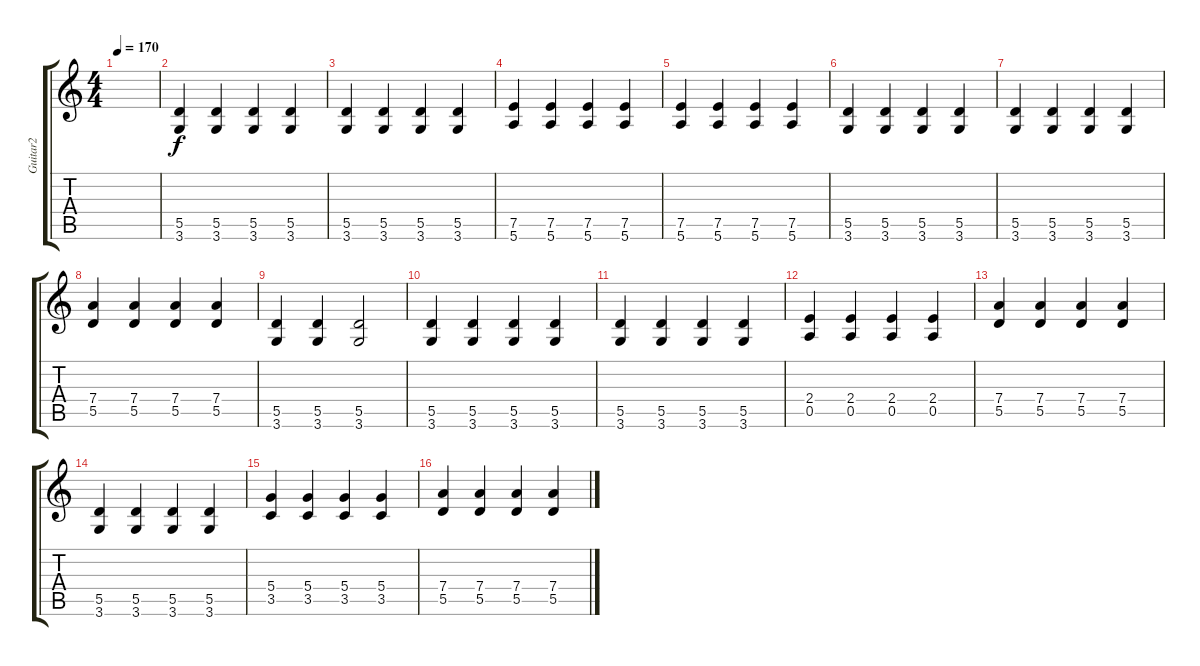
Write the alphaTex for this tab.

\track ("Guitar2" "Guitar2") {instrument distortionguitar}
\staff {score tabs}
\tuning (E4 B3 G3 D3 A2 E2) {hide}
\ts (4 4)
\tempo 170
\clef g2
\ks c
|
(5.5 3.6).4 (5.5 3.6).4 (5.5 3.6).4 (5.5 3.6).4 |
(5.5 3.6).4 (5.5 3.6).4 (5.5 3.6).4 (5.5 3.6).4 |
(7.5 5.6).4 (7.5 5.6).4 (7.5 5.6).4 (7.5 5.6).4 |
(7.5 5.6).4 (7.5 5.6).4 (7.5 5.6).4 (7.5 5.6).4 |
(5.5 3.6).4 (5.5 3.6).4 (5.5 3.6).4 (5.5 3.6).4 |
(5.5 3.6).4 (5.5 3.6).4 (5.5 3.6).4 (5.5 3.6).4 |
(7.4 5.5).4 (7.4 5.5).4 (7.4 5.5).4 (7.4 5.5).4 |
(5.5 3.6).4 (5.5 3.6).4 (5.5 3.6).2 |
(5.5 3.6).4 (5.5 3.6).4 (5.5 3.6).4 (5.5 3.6).4 |
(5.5 3.6).4 (5.5 3.6).4 (5.5 3.6).4 (5.5 3.6).4 |
(2.4 0.5).4 (2.4 0.5).4 (2.4 0.5).4 (2.4 0.5).4 |
(7.4 5.5).4 (7.4 5.5).4 (7.4 5.5).4 (7.4 5.5).4 |
(5.5 3.6).4 (5.5 3.6).4 (5.5 3.6).4 (5.5 3.6).4 |
(5.4 3.5).4 (5.4 3.5).4 (5.4 3.5).4 (5.4 3.5).4 |
(7.4 5.5).4 (7.4 5.5).4 (7.4 5.5).4 (7.4 5.5).4
